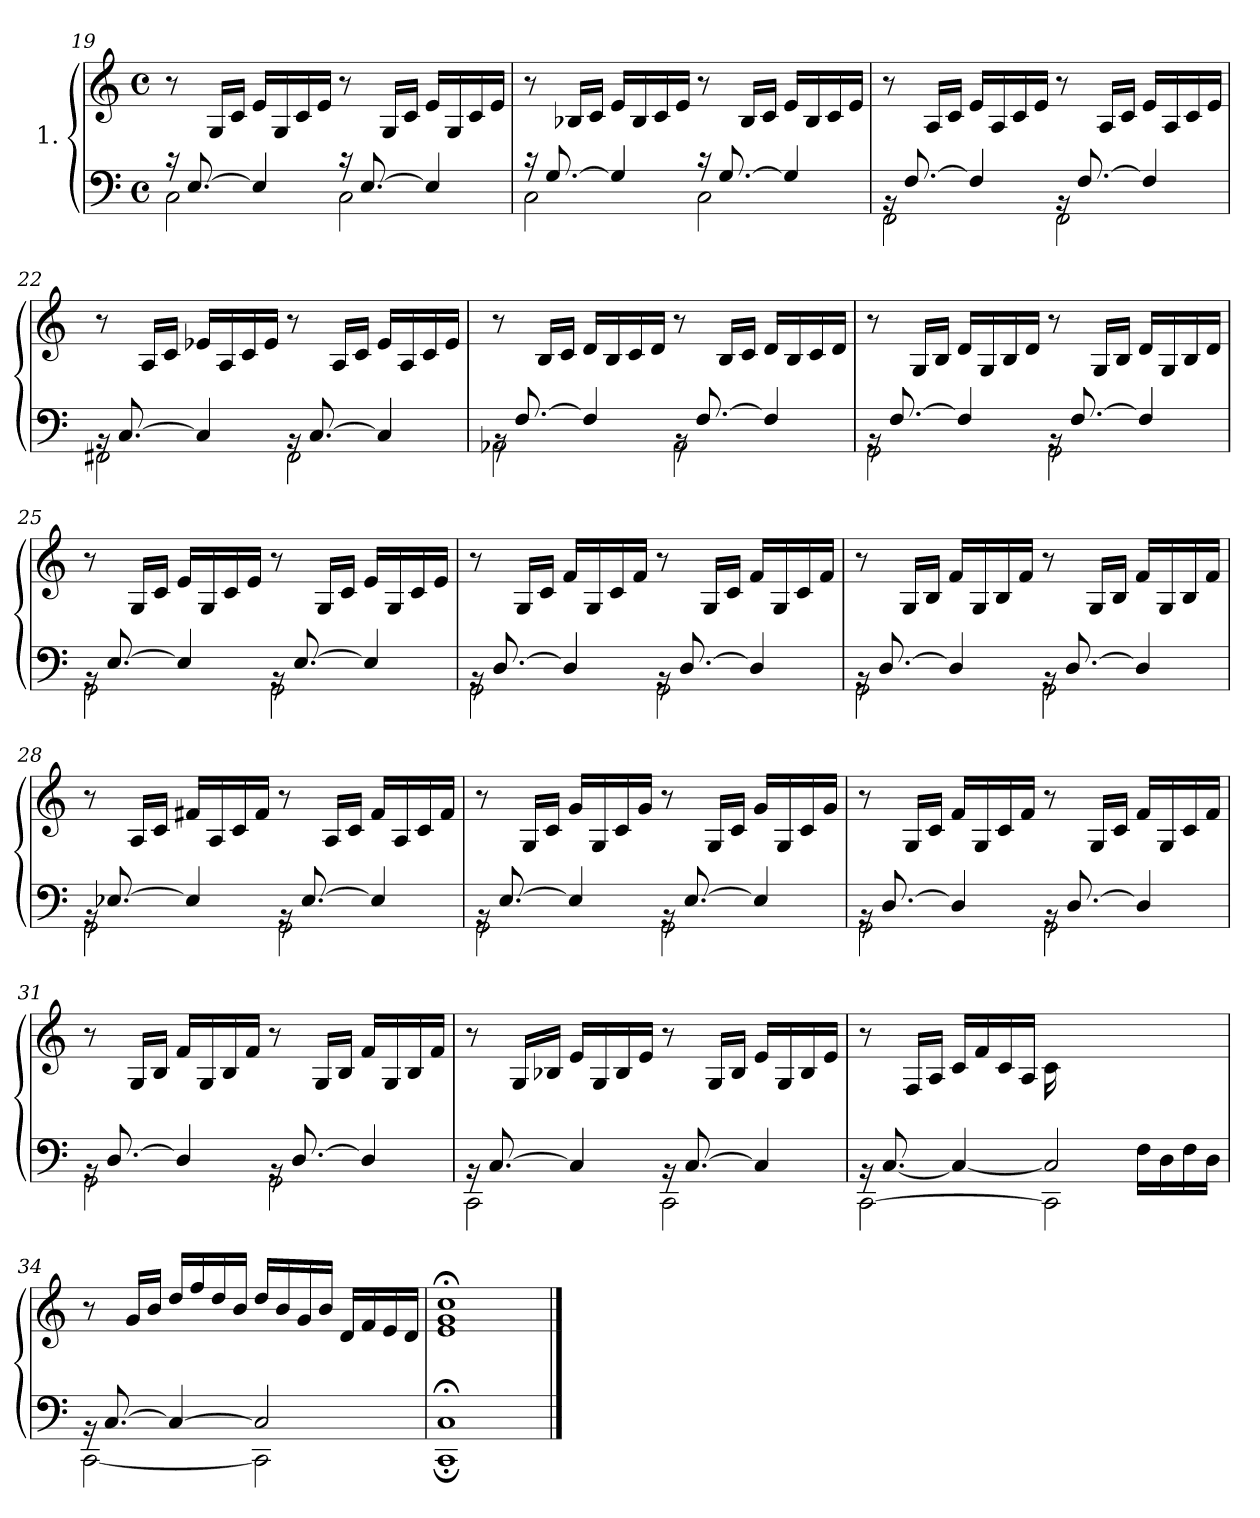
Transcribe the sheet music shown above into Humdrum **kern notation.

**kern	**kern
*part1	*part1
*staff2	*staff1
*I"1.	*
!!LO:PB:g=z
*clefF4	*clefG2
*k[]	*k[]
*M4/4	*M4/4
*met(c)	*met(c)
=19	=19
*^	*
16r	2C\	8r
[8.E/	.	.
.	.	16G/LL
.	.	16c/JJ
4E/]	.	16e/LL
.	.	16G/
.	.	16c/
.	.	16e/JJ
16r	2C\	8r
[8.E/	.	.
.	.	16G/LL
.	.	16c/JJ
4E/]	.	16e/LL
.	.	16G/
.	.	16c/
.	.	16e/JJ
=20	=20	=20
16r	2C\	8r
[8.G/	.	.
.	.	16B-X/LL
.	.	16c/JJ
4G/]	.	16e/LL
.	.	16B-/
.	.	16c/
.	.	16e/JJ
16r	2C\	8r
[8.G/	.	.
.	.	16B-/LL
.	.	16c/JJ
4G/]	.	16e/LL
.	.	16B-/
.	.	16c/
.	.	16e/JJ
=21	=21	=21
16rBB	2FF\	8r
[8.F/	.	.
.	.	16A/LL
.	.	16c/JJ
4F/]	.	16e/LL
.	.	16A/
.	.	16c/
.	.	16e/JJ
16rBB	2FF\	8r
[8.F/	.	.
.	.	16A/LL
.	.	16c/JJ
4F/]	.	16e/LL
.	.	16A/
.	.	16c/
.	.	16e/JJ
!!LO:LB:g=z
=22	=22	=22
16rBB	2FF#X\	8r
[8.C/	.	.
.	.	16A/LL
.	.	16c/JJ
4C/]	.	16e-X/LL
.	.	16A/
.	.	16c/
.	.	16e-/JJ
16rBB	2FF#\	8r
[8.C/	.	.
.	.	16A/LL
.	.	16c/JJ
4C/]	.	16e-/LL
.	.	16A/
.	.	16c/
.	.	16e-/JJ
=23	=23	=23
16rBB	2AA-X\	8r
[8.F/	.	.
.	.	16B/LL
.	.	16c/JJ
4F/]	.	16d/LL
.	.	16B/
.	.	16c/
.	.	16d/JJ
16rBB	2AA-\	8r
[8.F/	.	.
.	.	16B/LL
.	.	16c/JJ
4F/]	.	16d/LL
.	.	16B/
.	.	16c/
.	.	16d/JJ
=24	=24	=24
16rBB	2GG\	8r
[8.F/	.	.
.	.	16G/LL
.	.	16B/JJ
4F/]	.	16d/LL
.	.	16G/
.	.	16B/
.	.	16d/JJ
16rBB	2GG\	8r
[8.F/	.	.
.	.	16G/LL
.	.	16B/JJ
4F/]	.	16d/LL
.	.	16G/
.	.	16B/
.	.	16d/JJ
!!LO:LB:g=z
=25	=25	=25
16rBB	2GG\	8r
[8.E/	.	.
.	.	16G/LL
.	.	16c/JJ
4E/]	.	16e/LL
.	.	16G/
.	.	16c/
.	.	16e/JJ
16rBB	2GG\	8r
[8.E/	.	.
.	.	16G/LL
.	.	16c/JJ
4E/]	.	16e/LL
.	.	16G/
.	.	16c/
.	.	16e/JJ
=26	=26	=26
16rBB	2GG\	8r
[8.D/	.	.
.	.	16G/LL
.	.	16c/JJ
4D/]	.	16f/LL
.	.	16G/
.	.	16c/
.	.	16f/JJ
16rBB	2GG\	8r
[8.D/	.	.
.	.	16G/LL
.	.	16c/JJ
4D/]	.	16f/LL
.	.	16G/
.	.	16c/
.	.	16f/JJ
=27	=27	=27
16rBB	2GG\	8r
[8.D/	.	.
.	.	16G/LL
.	.	16B/JJ
4D/]	.	16f/LL
.	.	16G/
.	.	16B/
.	.	16f/JJ
16rBB	2GG\	8r
[8.D/	.	.
.	.	16G/LL
.	.	16B/JJ
4D/]	.	16f/LL
.	.	16G/
.	.	16B/
.	.	16f/JJ
!!LO:LB:g=z
=28	=28	=28
16rBB	2GG\	8r
[8.E-X/	.	.
.	.	16A/LL
.	.	16c/JJ
4E-/]	.	16f#X/LL
.	.	16A/
.	.	16c/
.	.	16f#/JJ
16rBB	2GG\	8r
[8.E-/	.	.
.	.	16A/LL
.	.	16c/JJ
4E-/]	.	16f#/LL
.	.	16A/
.	.	16c/
.	.	16f#/JJ
=29	=29	=29
16rBB	2GG\	8r
[8.E/	.	.
.	.	16G/LL
.	.	16c/JJ
4E/]	.	16g/LL
.	.	16G/
.	.	16c/
.	.	16g/JJ
16rBB	2GG\	8r
[8.E/	.	.
.	.	16G/LL
.	.	16c/JJ
4E/]	.	16g/LL
.	.	16G/
.	.	16c/
.	.	16g/JJ
=30	=30	=30
16rBB	2GG\	8r
[8.D/	.	.
.	.	16G/LL
.	.	16c/JJ
4D/]	.	16f/LL
.	.	16G/
.	.	16c/
.	.	16f/JJ
16rBB	2GG\	8r
[8.D/	.	.
.	.	16G/LL
.	.	16c/JJ
4D/]	.	16f/LL
.	.	16G/
.	.	16c/
.	.	16f/JJ
!!LO:LB:g=z
=31	=31	=31
16rBB	2GG\	8r
[8.D/	.	.
.	.	16G/LL
.	.	16B/JJ
4D/]	.	16f/LL
.	.	16G/
.	.	16B/
.	.	16f/JJ
16rBB	2GG\	8r
[8.D/	.	.
.	.	16G/LL
.	.	16B/JJ
4D/]	.	16f/LL
.	.	16G/
.	.	16B/
.	.	16f/JJ
=32	=32	=32
16rBB	2CC\	8r
[8.C/	.	.
.	.	16G/LL
.	.	16B-X/JJ
4C/]	.	16e/LL
.	.	16G/
.	.	16B-/
.	.	16e/JJ
16rBB	2CC\	8r
[8.C/	.	.
.	.	16G/LL
.	.	16B-/JJ
4C/]	.	16e/LL
.	.	16G/
.	.	16B-/
.	.	16e/JJ
=33	=33	=33
*	*^	*
2ryy	16rBB	[2CC\	8r
.	[8.C/	.	.
.	.	.	16F/LL
.	.	.	16A/JJ
.	4C/_	.	16c/LL
.	.	.	16f/
.	.	.	16c/
.	.	.	16A/JJ
16ryy	2C/]	2CC\]	16c\LL
16A/	.	.	4..ryy
16F/	.	.	.
16A/JJ	.	.	.
16F\LL	.	.	.
16D\	.	.	.
16F\	.	.	.
16D\JJ	.	.	.
*	*v	*v	*
!!LO:LB:g=z
=34	=34	=34
16rBB	[2CC\	8r
[8.C/	.	.
.	.	16g/LL
.	.	16b/JJ
4C/_	.	16dd/LL
.	.	16ff/
.	.	16dd/
.	.	16b/JJ
2C/]	2CC\]	16dd/LL
.	.	16b/
.	.	16g/
.	.	16b/JJ
.	.	16d/LL
.	.	16f/
.	.	16e/
.	.	16d/JJ
=35	=35	=35
1C;<	1CC;<	1e; 1g; 1cc;
*v	*v	*
==	==
*-	*-
